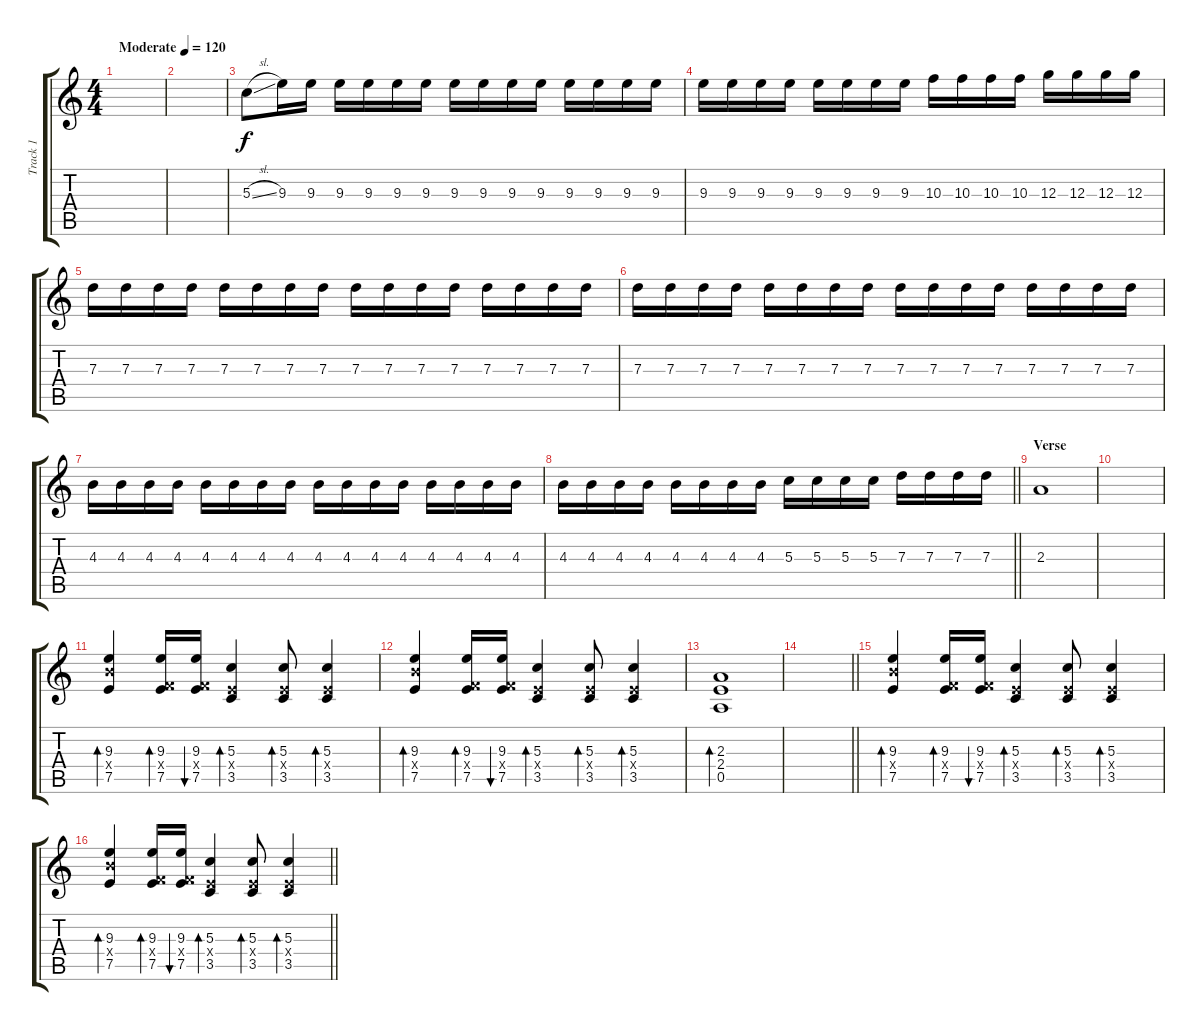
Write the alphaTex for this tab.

\track ("Track 1" "Track 1") {instrument overdrivenguitar}
\staff {score tabs}
\tuning (E4 B3 G3 D3 A2 E2) {hide}
\ts (4 4)
\tempo (120 "Moderate")
\clef g2
\ks c
|
|
5.3{sl}.8 9.3.16 9.3.16 9.3.16 9.3.16 9.3.16 9.3.16 9.3.16 9.3.16 9.3.16 9.3.16 9.3.16 9.3.16 9.3.16 9.3.16 |
9.3.16 9.3.16 9.3.16 9.3.16 9.3.16 9.3.16 9.3.16 9.3.16 10.3.16 10.3.16 10.3.16 10.3.16 12.3.16 12.3.16 12.3.16 12.3.16 |
7.3.16 7.3.16 7.3.16 7.3.16 7.3.16 7.3.16 7.3.16 7.3.16 7.3.16 7.3.16 7.3.16 7.3.16 7.3.16 7.3.16 7.3.16 7.3.16 |
7.3.16 7.3.16 7.3.16 7.3.16 7.3.16 7.3.16 7.3.16 7.3.16 7.3.16 7.3.16 7.3.16 7.3.16 7.3.16 7.3.16 7.3.16 7.3.16 |
4.3.16 4.3.16 4.3.16 4.3.16 4.3.16 4.3.16 4.3.16 4.3.16 4.3.16 4.3.16 4.3.16 4.3.16 4.3.16 4.3.16 4.3.16 4.3.16 |
\barLineRight lightlight
4.3.16 4.3.16 4.3.16 4.3.16 4.3.16 4.3.16 4.3.16 4.3.16 5.3.16 5.3.16 5.3.16 5.3.16 7.3.16 7.3.16 7.3.16 7.3.16 |
\section ("" "Verse")
2.3.1 |
|
(9.3 9.4{x} 7.5).4{bd 60} (9.3 3.4{x} 7.5).16{bd 60} (9.3 3.4{x} 7.5).16{bu 60} (5.3 2.4{x} 3.5).4{bd 60} (5.3 2.4{x} 3.5).8{bd 60} (5.3 2.4{x} 3.5).4{bd 60} |
(9.3 9.4{x} 7.5).4{bd 60} (9.3 3.4{x} 7.5).16{bd 60} (9.3 3.4{x} 7.5).16{bu 60} (5.3 2.4{x} 3.5).4{bd 60} (5.3 2.4{x} 3.5).8{bd 60} (5.3 2.4{x} 3.5).4{bd 60} |
(2.3 2.4 0.5).1{bd 60} |
\barLineRight lightlight
|
(9.3 9.4{x} 7.5).4{bd 60} (9.3 3.4{x} 7.5).16{bd 60} (9.3 3.4{x} 7.5).16{bu 60} (5.3 2.4{x} 3.5).4{bd 60} (5.3 2.4{x} 3.5).8{bd 60} (5.3 2.4{x} 3.5).4{bd 60} |
\barLineRight lightlight
(9.3 9.4{x} 7.5).4{bd 60} (9.3 3.4{x} 7.5).16{bd 60} (9.3 3.4{x} 7.5).16{bu 60} (5.3 2.4{x} 3.5).4{bd 60} (5.3 2.4{x} 3.5).8{bd 60} (5.3 2.4{x} 3.5).4{bd 60}
